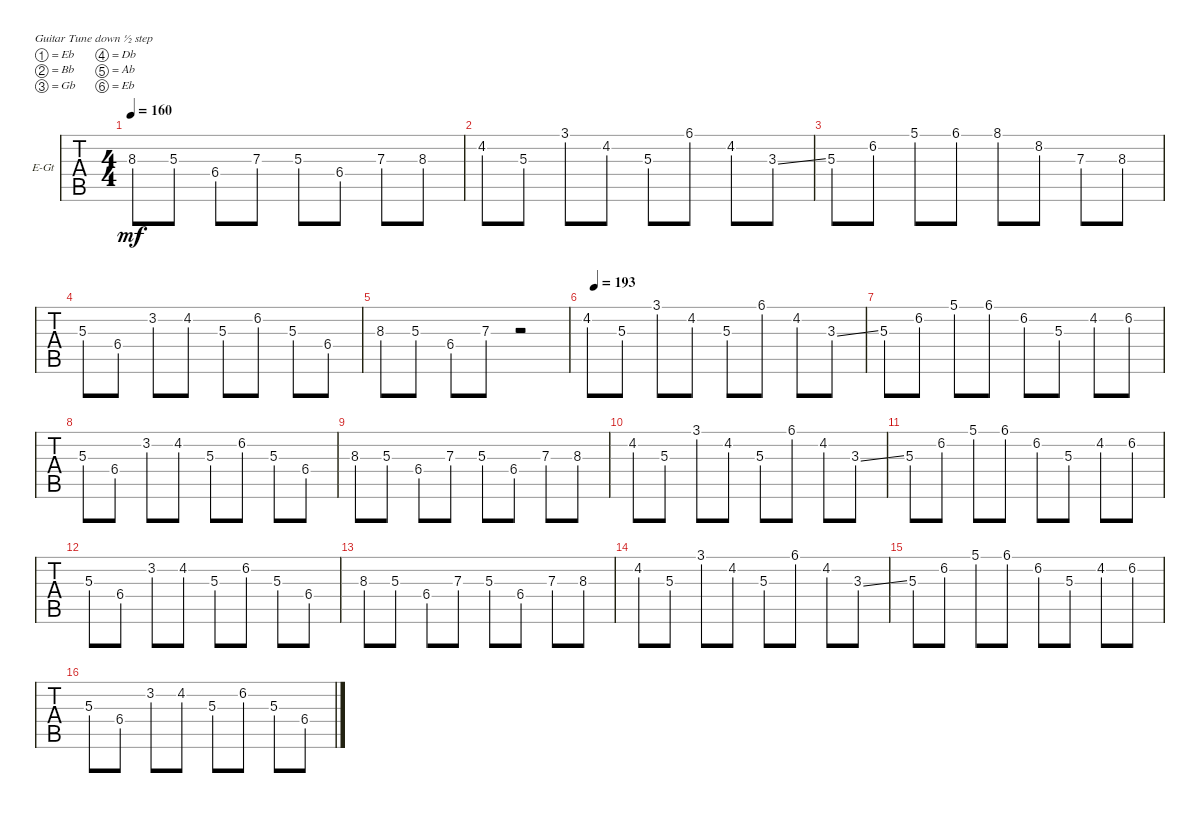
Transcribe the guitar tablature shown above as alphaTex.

\defaultSystemsLayout 4
\bracketExtendMode groupsimilarinstruments
\firstSystemTrackNameOrientation horizontal
\otherSystemsTrackNameOrientation horizontal
\track ("Electric Guitar" "E-Gt") {multiBarRest instrument distortionguitar}
\staff {tabs}
\tuning (Eb4 Bb3 Gb3 Db3 Ab2 Eb2)
\ts (4 4)
\tempo 160
\clef g2
\ks c
8.3.8{dy mf} 5.3.8 6.4.8 7.3.8 5.3.8 6.4.8 7.3.8 8.3.8 |
4.2.8 5.3.8 3.1.8 4.2.8 5.3.8 6.1.8 4.2.8 3.3{ss}.8 |
5.3.8 6.2.8 5.1.8 6.1.8 8.1.8 8.2.8 7.3.8 8.3.8 |
5.3.8 6.4.8 3.2.8 4.2.8 5.3.8 6.2.8 5.3.8 6.4.8 |
8.3.8 5.3.8 6.4.8 7.3.8 r.2 |
\tempo (193 0.03125)
4.2.8 5.3.8 3.1.8 4.2.8 5.3.8 6.1.8 4.2.8 3.3{ss}.8 |
5.3.8 6.2.8 5.1.8 6.1.8 6.2.8 5.3.8 4.2.8 6.2.8 |
5.3.8 6.4.8 3.2.8 4.2.8 5.3.8 6.2.8 5.3.8 6.4.8 |
8.3.8 5.3.8 6.4.8 7.3.8 5.3.8 6.4.8 7.3.8 8.3.8 |
4.2.8 5.3.8 3.1.8 4.2.8 5.3.8 6.1.8 4.2.8 3.3{ss}.8 |
5.3.8 6.2.8 5.1.8 6.1.8 6.2.8 5.3.8 4.2.8 6.2.8 |
5.3.8 6.4.8 3.2.8 4.2.8 5.3.8 6.2.8 5.3.8 6.4.8 |
8.3.8 5.3.8 6.4.8 7.3.8 5.3.8 6.4.8 7.3.8 8.3.8 |
4.2.8 5.3.8 3.1.8 4.2.8 5.3.8 6.1.8 4.2.8 3.3{ss}.8 |
5.3.8 6.2.8 5.1.8 6.1.8 6.2.8 5.3.8 4.2.8 6.2.8 |
5.3.8 6.4.8 3.2.8 4.2.8 5.3.8 6.2.8 5.3.8 6.4.8
